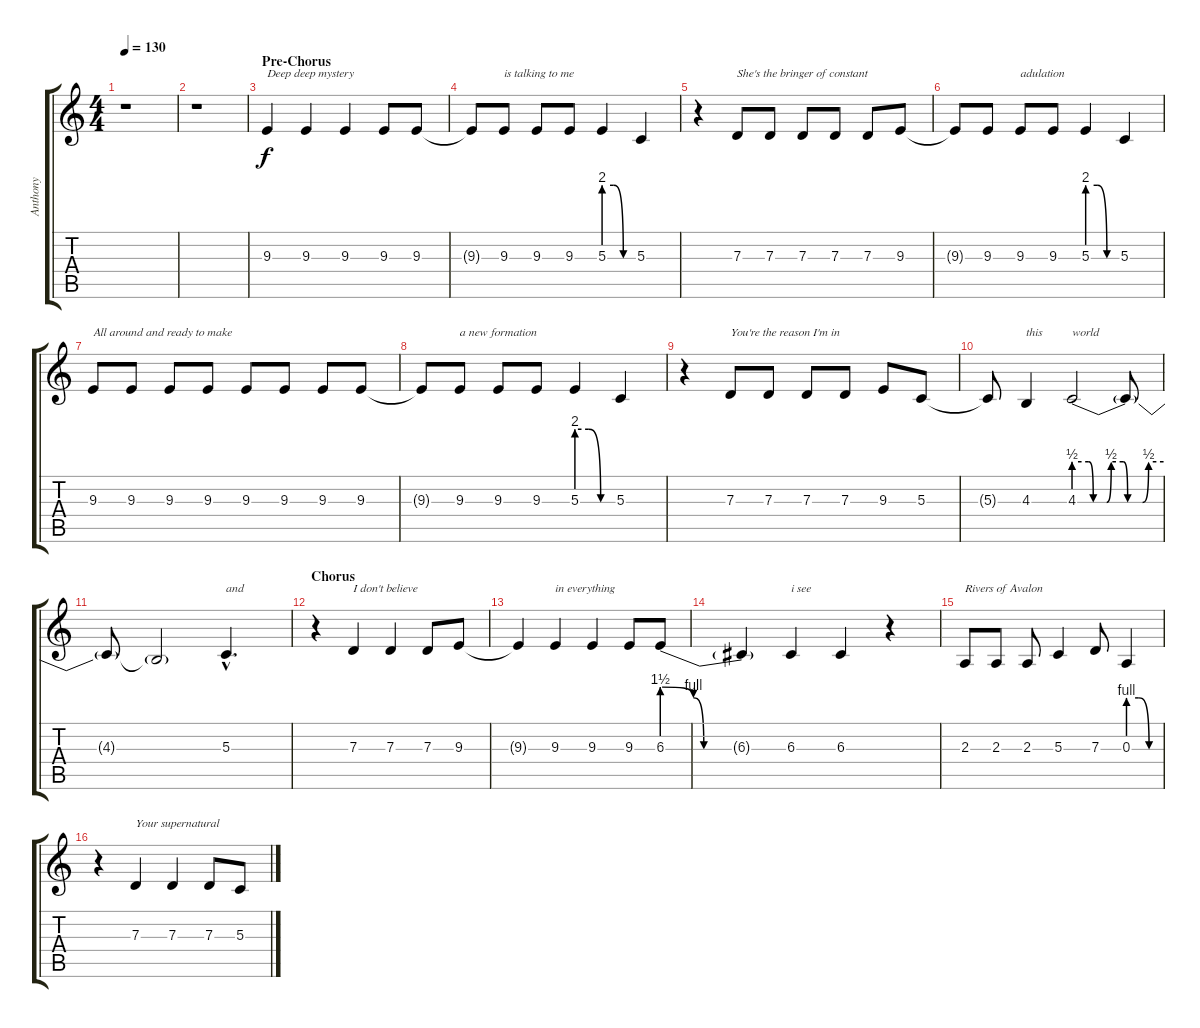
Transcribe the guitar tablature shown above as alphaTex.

\track ("Anthony" "Anthony") {instrument sopranosax}
\staff {score tabs}
\tuning (E4 B3 G3 D3 A2 E2) {hide}
\ts (4 4)
\tempo 130
\clef g2
\ks c
r.1{dy f} |
r.1 |
\section ("" "Pre-Chorus")
9.3.4{txt "Deep deep mystery"} 9.3.4 9.3.4 9.3.8 9.3.8 |
9.3{t}.8 9.3.8{txt "is talking to me"} 9.3.8 9.3.8 5.3{be (custom 0 8 20 8 40 0 60 0)}.4 5.3.4 |
r.4 7.3.8{txt "She's the bringer of constant"} 7.3.8 7.3.8 7.3.8 7.3.8 9.3.8 |
9.3{t}.8 9.3.8 9.3.8{txt "adulation"} 9.3.8 5.3{be (custom 0 8 20 8 40 0 60 0)}.4 5.3.4 |
9.3.8{txt "All around and ready to make"} 9.3.8 9.3.8 9.3.8 9.3.8 9.3.8 9.3.8 9.3.8 |
9.3{t}.8 9.3.8{txt "a new formation"} 9.3.8 9.3.8 5.3{be (custom 0 8 20 8 40 0 60 0)}.4 5.3.4 |
r.4 7.3.8{txt "You're the reason I'm in"} 7.3.8 7.3.8 7.3.8 9.3.8 5.3.8 |
5.3{t}.8 4.3.4{txt "this"} 4.3{be (custom 0 2 10 2 13 0 22 0 25 2 33 2 36 0 46 0 50 2 60 2)}.2{txt "world"} 4.3{t}.8 |
4.3{t}.8 4.3{t}.2 5.3{hac}.4{d txt "and"} |
\section ("" "Chorus")
r.4 7.3.4{txt "I don't believe"} 7.3.4 7.3.8 9.3.8 |
9.3{t}.4 9.3.4{txt "in everything"} 9.3.4 9.3.8 6.3{be (custom 0 6 15 4 20 0 60 0)}.8 |
6.3{t}.4 6.3.4{txt "i see"} 6.3.4 r.4 |
2.3.8{txt "Rivers of Avalon"} 2.3.8 2.3.8 5.3.4 7.3.8 0.3{be (custom 0 4 20 4 40 0 60 0)}.4 |
r.4 7.3.4{txt "Your supernatural"} 7.3.4 7.3.8 5.3.8
